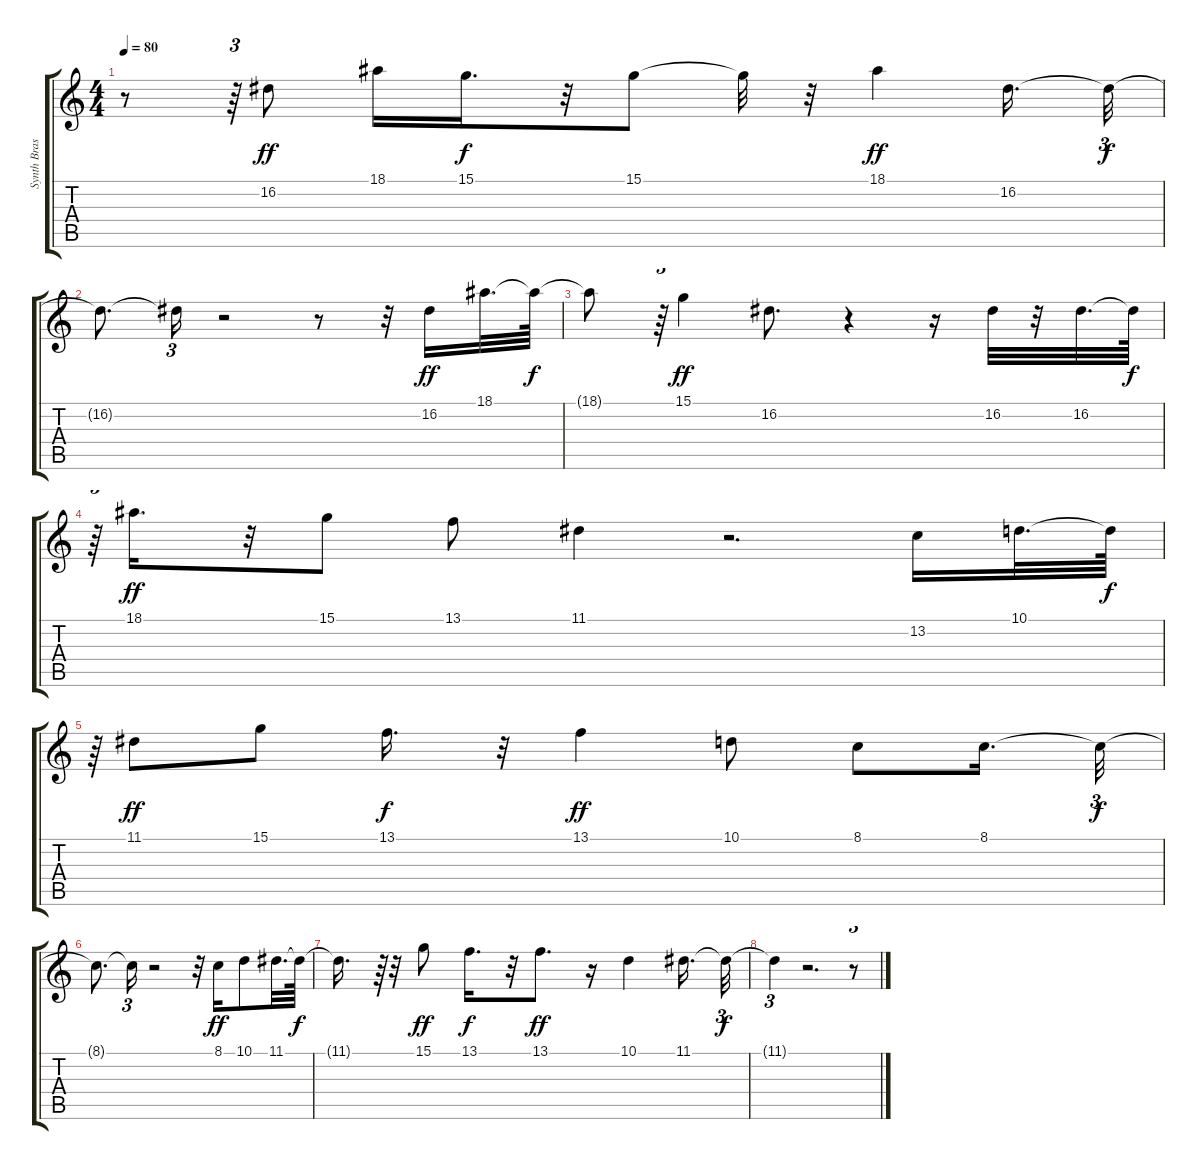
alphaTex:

\track ("Synth Brass" "Synth Bras") {instrument synthbrass1}
\staff {score tabs}
\tuning (E4 B3 G3 D3 A2 E2) {hide}
\ts (4 4)
\tempo 80
\clef g2
\ks c
r.8{dy f} r.64{tu (3 2)} 16.2.8{dy ff} 18.1.16 15.1.16{d dy f} r.32 15.1.8 15.1{t}.32 r.32 18.1.4{dy ff} 16.2.16{d} 16.2{t}.32{tu (3 2) dy f} |
16.2{t}.8{d} 16.2{t}.16{tu (3 2)} r.2 r.8 r.32 16.2.16{dy ff} 18.1.32{d} 18.1{t}.64{dy f} |
18.1{t}.8 r.64{tu (3 2)} 15.1.4{dy ff} 16.2.8{d} r.4 r.16 16.2.32 r.32 16.2.32{d} 16.2{t}.64{dy f} |
r.64{tu (3 2)} 18.1.16{d dy ff} r.32 15.1.8 13.1.8 11.1.4 r.2{d} 13.2.16 10.1.32{d} 10.1{t}.64{dy f} |
r.64{tu (3 2)} 11.1.8{dy ff} 15.1.8 13.1.16{d dy f} r.32 13.1.4{dy ff} 10.1.8 8.1.8 8.1.16{d} 8.1{t}.32{tu (3 2) dy f} |
8.1{t}.8{d} 8.1{t}.16{tu (3 2)} r.2 r.32 8.1.16{dy ff} 10.1.8 11.1.32{d} 11.1{t}.64{dy f} |
11.1{t}.16{d} r.64{tu (3 2)} r.32 15.1.8{dy ff} 13.1.16{d dy f} r.32 13.1.8{d dy ff} r.16 10.1.4 11.1.16{d} 11.1{t}.32{tu (3 2) dy f} |
11.1{t}.4{tu (3 2)} r.2{d} r.8{tu (3 2)}
